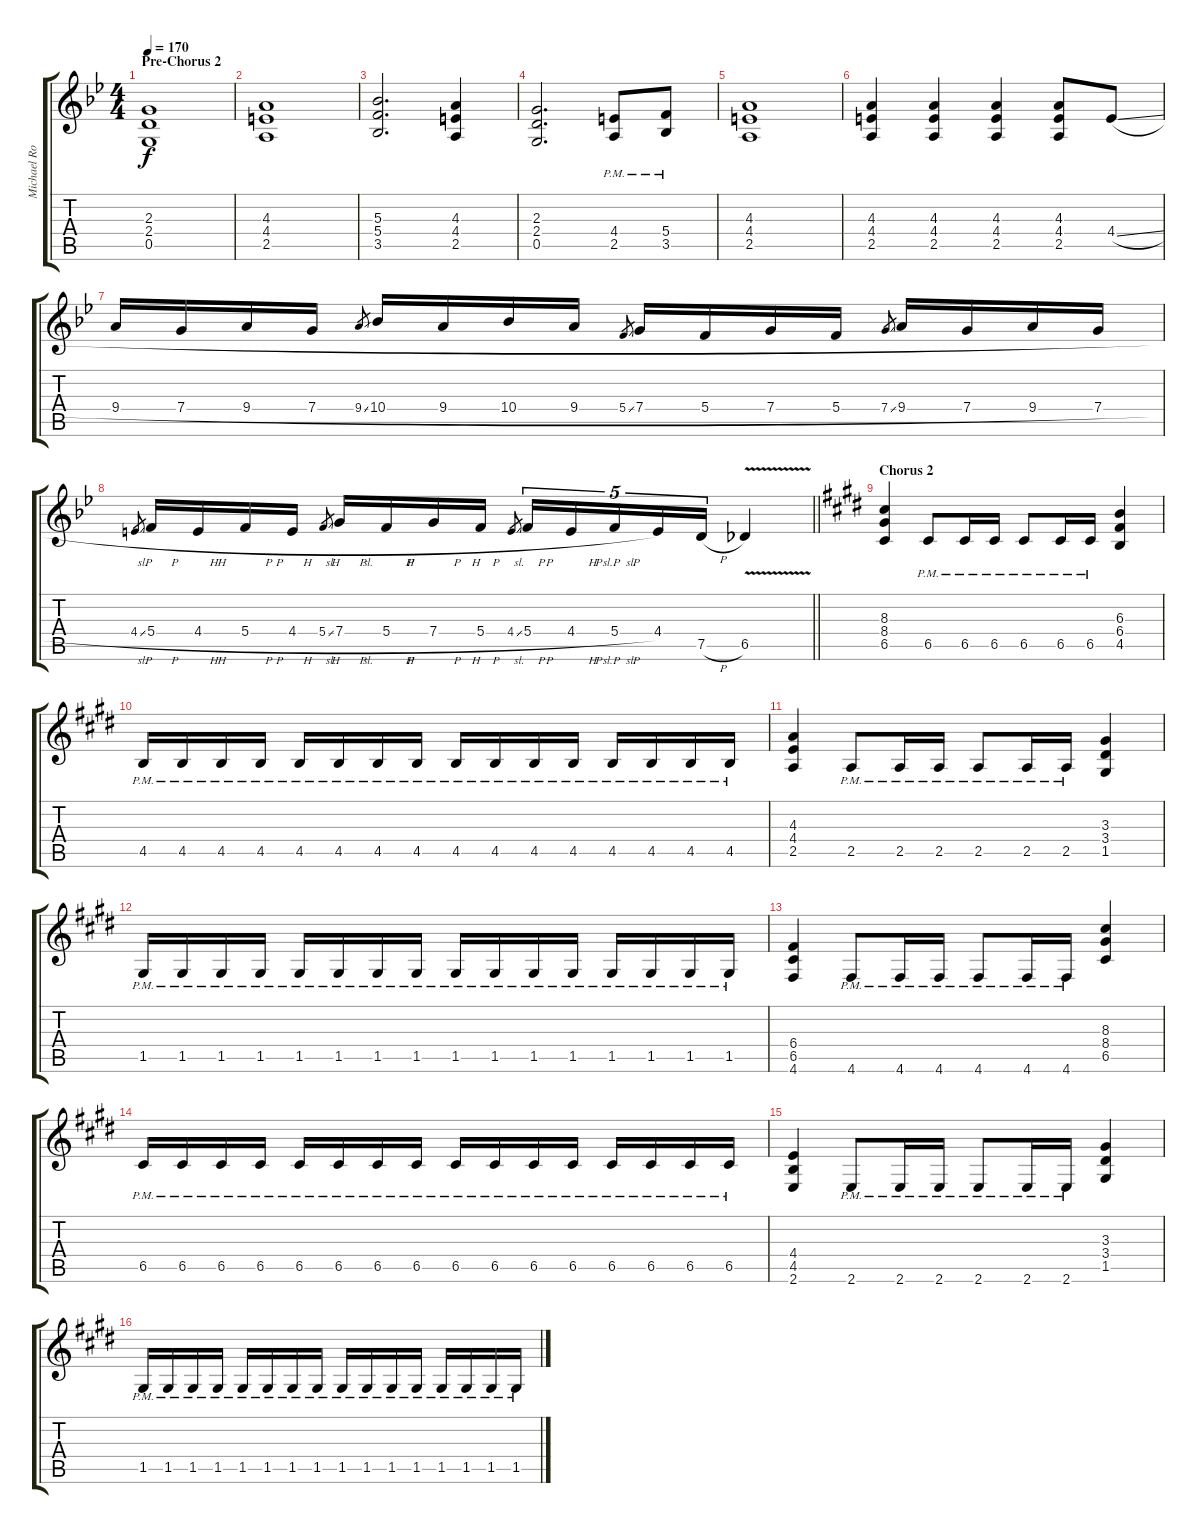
\track ("Michael Romeo Gtr. L" "Michael Ro") {instrument distortionguitar}
\staff {score tabs}
\tuning (D4 A3 F3 C3 G2 D2) {hide}
\ts (4 4)
\section ("" "Pre-Chorus 2")
\tempo 170
\clef g2
\ks gminor
(2.3 2.4 0.5).1{dy f} |
(4.3 4.4 2.5).1 |
(5.3 5.4 3.5).2{d} (4.3 4.4 2.5).4 |
(2.3 2.4 0.5).2{d} (4.4{pm} 2.5{pm}).8 (5.4{pm} 3.5{pm}).8 |
(4.3 4.4 2.5).1 |
(4.3 4.4 2.5).4 (4.3 4.4 2.5).4 (4.3 4.4 2.5).4 (4.3 4.4 2.5).8 4.4{sl}.8 |
9.4{h}.16 7.4{h}.16 9.4{h}.16 7.4{h}.16 9.4{sl}.8{gr} 10.4{h}.16 9.4{h}.16 10.4{h}.16 9.4{h}.16 5.4{sl}.8{gr} 7.4{h}.16 5.4{h}.16 7.4{h}.16 5.4{h}.16 7.4{sl}.8{gr} 9.4{h}.16 7.4{h}.16 9.4{h}.16 7.4{h}.16 |
\barLineRight lightlight
4.4{sl}.8{gr} 5.4{h}.16 4.4{h}.16 5.4{h}.16 4.4{h}.16 5.4{sl}.8{gr} 7.4{h}.16 5.4{h}.16 7.4{h}.16 5.4{h}.16 4.4{sl}.8{gr} 5.4{h}.16{tu (5 4)} 4.4{h}.16{tu (5 4)} 5.4{h}.16{tu (5 4)} 4.4.16{tu (5 4)} 7.5{h}.16{tu (5 4)} 6.5{v}.4 |
\section ("" "Chorus 2")
\ks c#minor
(8.3 8.4 6.5).4 6.5{pm}.8 6.5{pm}.16 6.5{pm}.16 6.5{pm}.8 6.5{pm}.16 6.5{pm}.16 (6.3 6.4 4.5).4 |
4.5{pm}.16 4.5{pm}.16 4.5{pm}.16 4.5{pm}.16 4.5{pm}.16 4.5{pm}.16 4.5{pm}.16 4.5{pm}.16 4.5{pm}.16 4.5{pm}.16 4.5{pm}.16 4.5{pm}.16 4.5{pm}.16 4.5{pm}.16 4.5{pm}.16 4.5{pm}.16 |
(4.3 4.4 2.5).4 2.5{pm}.8 2.5{pm}.16 2.5{pm}.16 2.5{pm}.8 2.5{pm}.16 2.5{pm}.16 (3.3 3.4 1.5).4 |
1.5{pm}.16 1.5{pm}.16 1.5{pm}.16 1.5{pm}.16 1.5{pm}.16 1.5{pm}.16 1.5{pm}.16 1.5{pm}.16 1.5{pm}.16 1.5{pm}.16 1.5{pm}.16 1.5{pm}.16 1.5{pm}.16 1.5{pm}.16 1.5{pm}.16 1.5{pm}.16 |
(6.4 6.5 4.6).4 4.6{pm}.8 4.6{pm}.16 4.6{pm}.16 4.6{pm}.8 4.6{pm}.16 4.6{pm}.16 (8.3 8.4 6.5).4 |
6.5{pm}.16 6.5{pm}.16 6.5{pm}.16 6.5{pm}.16 6.5{pm}.16 6.5{pm}.16 6.5{pm}.16 6.5{pm}.16 6.5{pm}.16 6.5{pm}.16 6.5{pm}.16 6.5{pm}.16 6.5{pm}.16 6.5{pm}.16 6.5{pm}.16 6.5{pm}.16 |
(4.4 4.5 2.6).4 2.6{pm}.8 2.6{pm}.16 2.6{pm}.16 2.6{pm}.8 2.6{pm}.16 2.6{pm}.16 (3.3 3.4 1.5).4 |
1.5{pm}.16 1.5{pm}.16 1.5{pm}.16 1.5{pm}.16 1.5{pm}.16 1.5{pm}.16 1.5{pm}.16 1.5{pm}.16 1.5{pm}.16 1.5{pm}.16 1.5{pm}.16 1.5{pm}.16 1.5{pm}.16 1.5{pm}.16 1.5{pm}.16 1.5{pm}.16
